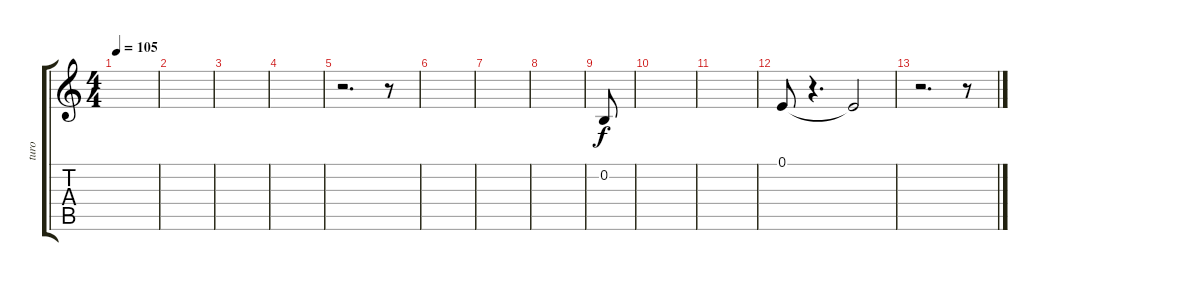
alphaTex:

\track ("turo" "turo") {instrument synthvoice}
\staff {score tabs}
\tuning (E4 B3 G3 D3 A2 E2) {hide}
\ts (4 4)
\tempo 105
\clef g2
\ks c
|
|
|
|
r.2{d} r.8 |
|
|
|
0.2.8 |
|
|
0.1.8 r.4{d} 0.1{t}.2 |
r.2{d} r.8
